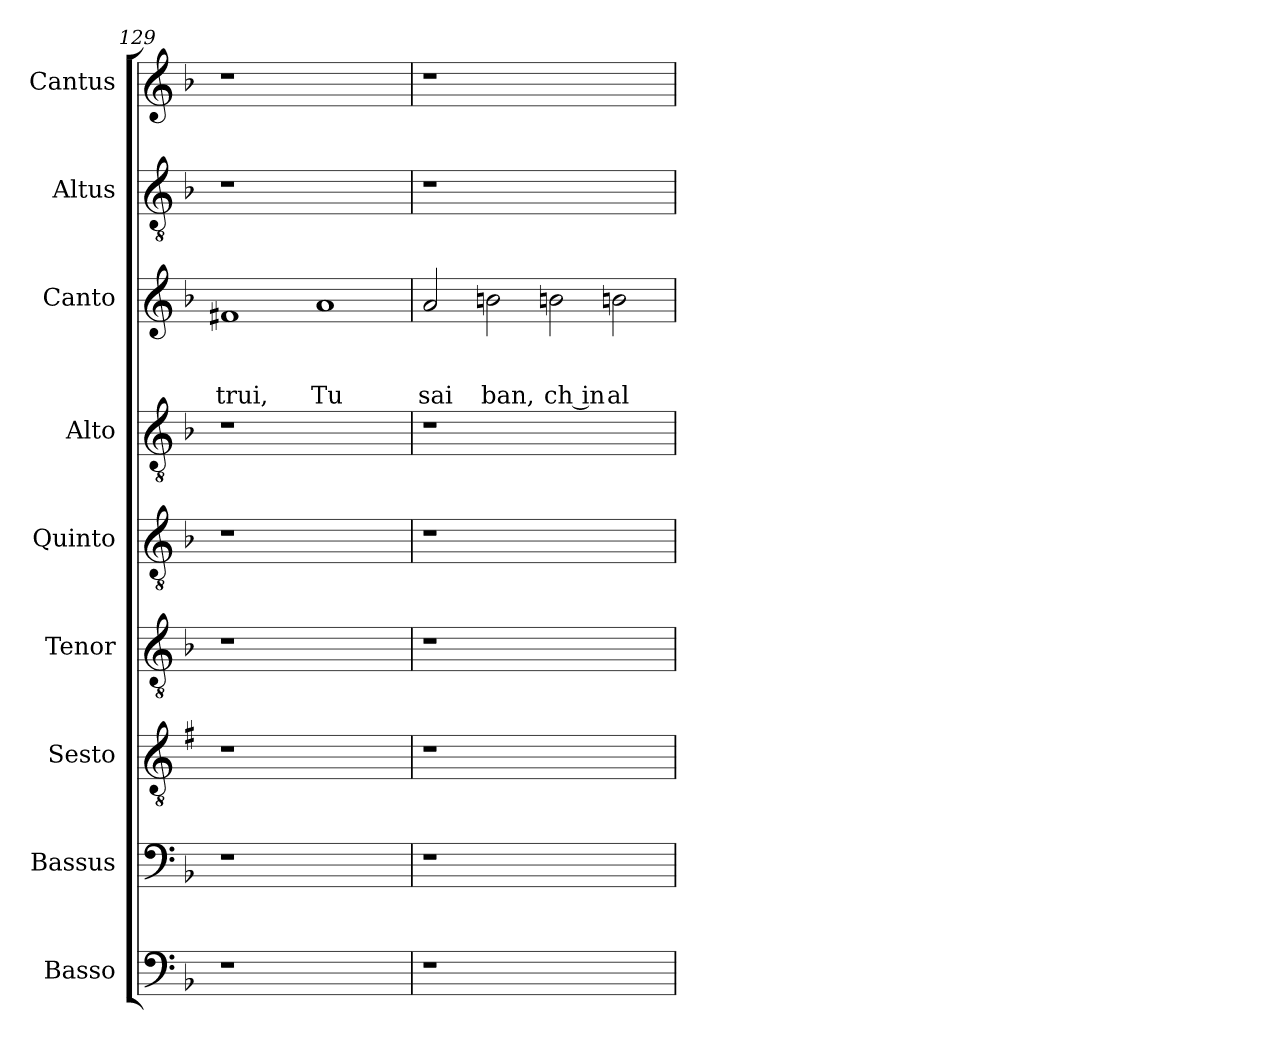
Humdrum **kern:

**kern	**kern	**kern	**kern	**kern	**kern	**kern	**text	**text	**text	**kern	**kern
*part9	*part8	*part7	*part6	*part5	*part4	*part3	*part3	*part3	*part3	*part2	*part1
*staff9	*staff8	*staff7	*staff6	*staff5	*staff4	*staff3	*staff3	*staff3	*staff3	*staff2	*staff1
*I"Basso	*I"Bassus	*I"Sesto	*I"Tenor	*I"Quinto	*I"Alto	*I"Canto	*	*	*	*I"Altus	*I"Cantus
*	*	*I'Sesto	*I'Tenor	*I'Quinto	*I'Alto	*I'Canto	*	*	*	*I'Altus	*I'Cantus
*clefF4	*clefF4	*clefGv2	*clefGv2	*clefGv2	*clefGv2	*clefG2	*	*	*	*clefGv2	*clefG2
*k[b-]	*k[b-]	*k[f#]	*k[b-]	*k[b-]	*k[b-]	*k[b-]	*	*	*	*k[b-]	*k[b-]
*F:	*F:	*G:	*F:	*F:	*F:	*F:	*	*	*	*F:	*F:
=129	=129	=129	=129	=129	=129	=129	=129	=129	=129	=129	=129
!	!	!	!	!	!	!	!	!	!LO:LY:b	!	!
1r	1r	1r	1r	1r	1r	1f#X	.	.	-trui,	1r	1r
!	!	!	!	!	!	!	!	!	!LO:LY:b	!	!
1ryy	1ryy	1ryy	1ryy	1ryy	1ryy	1a	.	.	Tu	1ryy	1ryy
=130	=130	=130	=130	=130	=130	=130	=130	=130	=130	=130	=130
!	!	!	!	!	!	!	!	!	!LO:LY:b	!	!
1r	1r	1r	1r	1r	1r	2a/	.	.	sai	1r	1r
!	!	!	!	!	!	!	!	!	!LO:LY:b	!	!
.	.	.	.	.	.	2bn\	.	.	ban,	.	.
!	!	!	!	!	!	!	!	!	!LO:LY:b:rj	!	!
1ryy	1ryy	1ryy	1ryy	1ryy	1ryy	2bn\	.	.	ch in	1ryy	1ryy
!	!	!	!	!	!	!	!	!	!LO:LY:b	!	!
.	.	.	.	.	.	2bn\	.	.	al-	.	.
=	=	=	=	=	=	=	=	=	=	=	=
*-	*-	*-	*-	*-	*-	*-	*-	*-	*-	*-	*-
